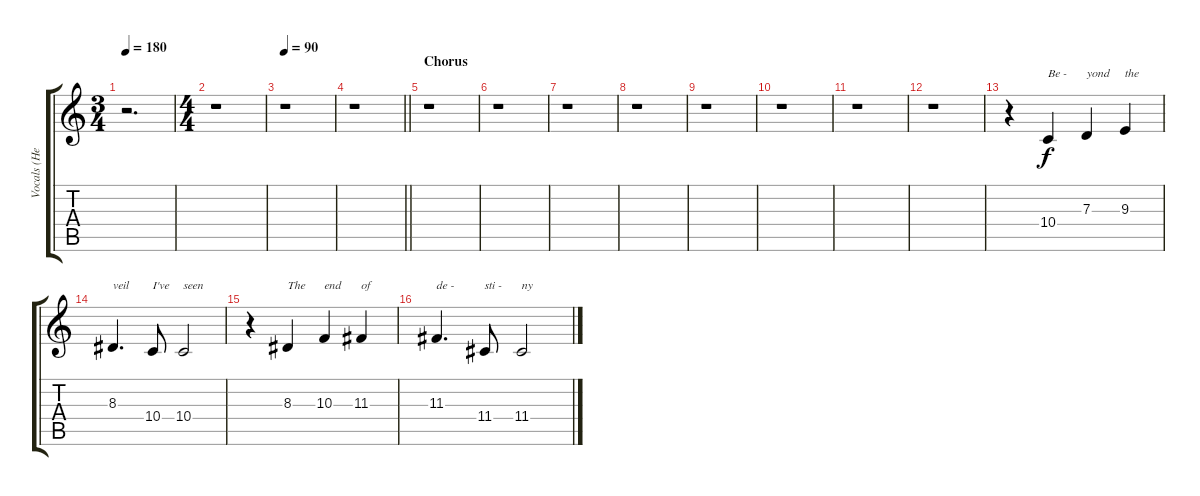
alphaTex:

\track ("Vocals (Henning)" "Vocals (He") {instrument voiceoohs}
\staff {score tabs}
\tuning (E4 B3 G3 D3 A2 E2) {hide}
\ts (3 4)
\tempo 180
\clef g2
\ks c
r.2{d dy f} |
\ts (4 4)
r.1 |
\tempo 90
r.1 |
\barLineRight lightlight
r.1 |
\section ("" "Chorus")
r.1 |
r.1 |
r.1 |
r.1 |
r.1 |
r.1 |
r.1 |
r.1 |
r.4 10.4.4{txt "Be -"} 7.3.4{txt "yond"} 9.3.4{txt "the"} |
8.3.4{d txt "veil"} 10.4.8{txt "I've"} 10.4.2{txt "seen"} |
r.4 8.3.4{txt "The"} 10.3.4{txt "end"} 11.3.4{txt "of"} |
11.3.4{d txt "de -"} 11.4.8{txt "sti -"} 11.4.2{txt "ny"}
